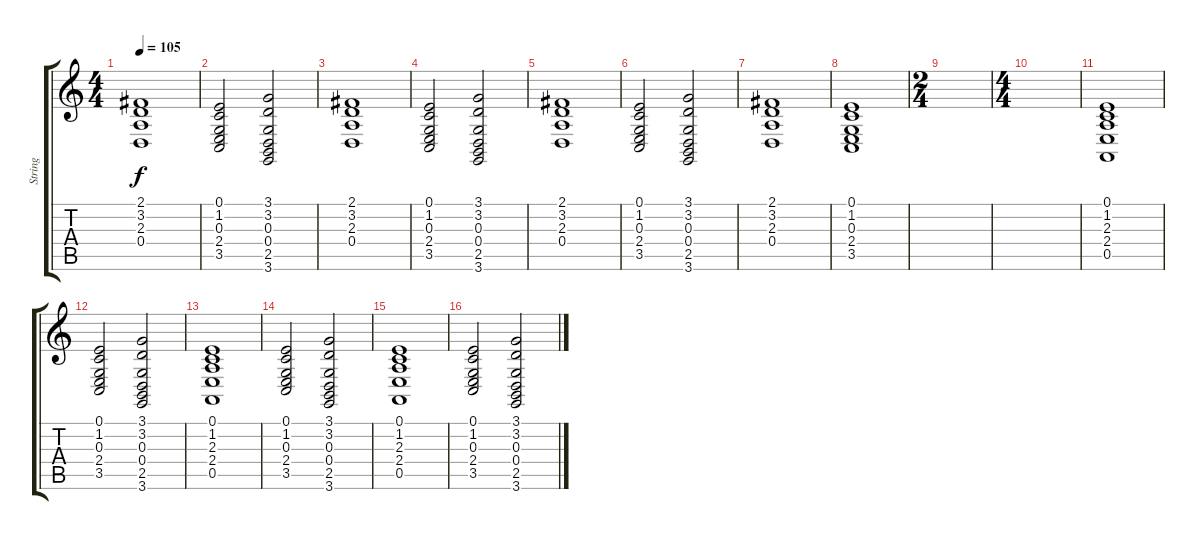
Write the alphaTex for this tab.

\track ("String" "String") {instrument stringensemble2}
\staff {score tabs}
\tuning (E4 B3 G3 D3 A2 E2) {hide}
\ts (4 4)
\tempo 105
\clef g2
\ks c
(2.1 3.2 2.3 0.4).1{dy f} |
(0.1 1.2 0.3 2.4 3.5).2 (3.1 3.2 0.3 0.4 2.5 3.6).2 |
(2.1 3.2 2.3 0.4).1 |
(0.1 1.2 0.3 2.4 3.5).2 (3.1 3.2 0.3 0.4 2.5 3.6).2 |
(2.1 3.2 2.3 0.4).1 |
(0.1 1.2 0.3 2.4 3.5).2 (3.1 3.2 0.3 0.4 2.5 3.6).2 |
(2.1 3.2 2.3 0.4).1 |
(0.1 1.2 0.3 2.4 3.5).1 |
\ts (2 4)
|
\ts (4 4)
|
(0.1 1.2 2.3 2.4 0.5).1{volume 12} |
(0.1 1.2 0.3 2.4 3.5).2 (3.1 3.2 0.3 0.4 2.5 3.6).2 |
(0.1 1.2 2.3 2.4 0.5).1 |
(0.1 1.2 0.3 2.4 3.5).2 (3.1 3.2 0.3 0.4 2.5 3.6).2 |
(0.1 1.2 2.3 2.4 0.5).1 |
(0.1 1.2 0.3 2.4 3.5).2 (3.1 3.2 0.3 0.4 2.5 3.6).2
